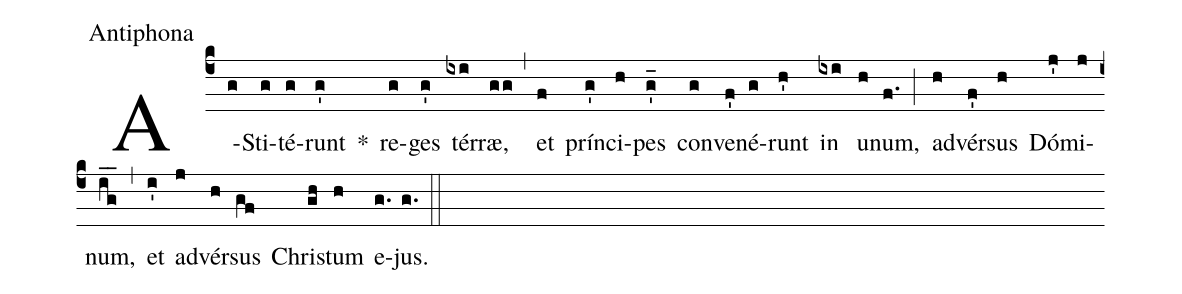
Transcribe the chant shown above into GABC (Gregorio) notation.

office-part: Antiphona;
%%
(c4) A(g)Sti(g)té(g)runt(g') *() re(g)ges(g') tér(ixi)ræ,(gg) (,) et(f) prín(g')ci(h)pes(g'_) con(g)ve(f')né(g)runt(h') in( ixi) u(h)num,(f.) (;) ad(h)vér(f')sus(h) Dó(j')mi(j)num,(ig__) (,) et(i') ad(j)vér(h)sus(gf) Chri(gh)stum(h) e(g.)jus.(g.) (::)
